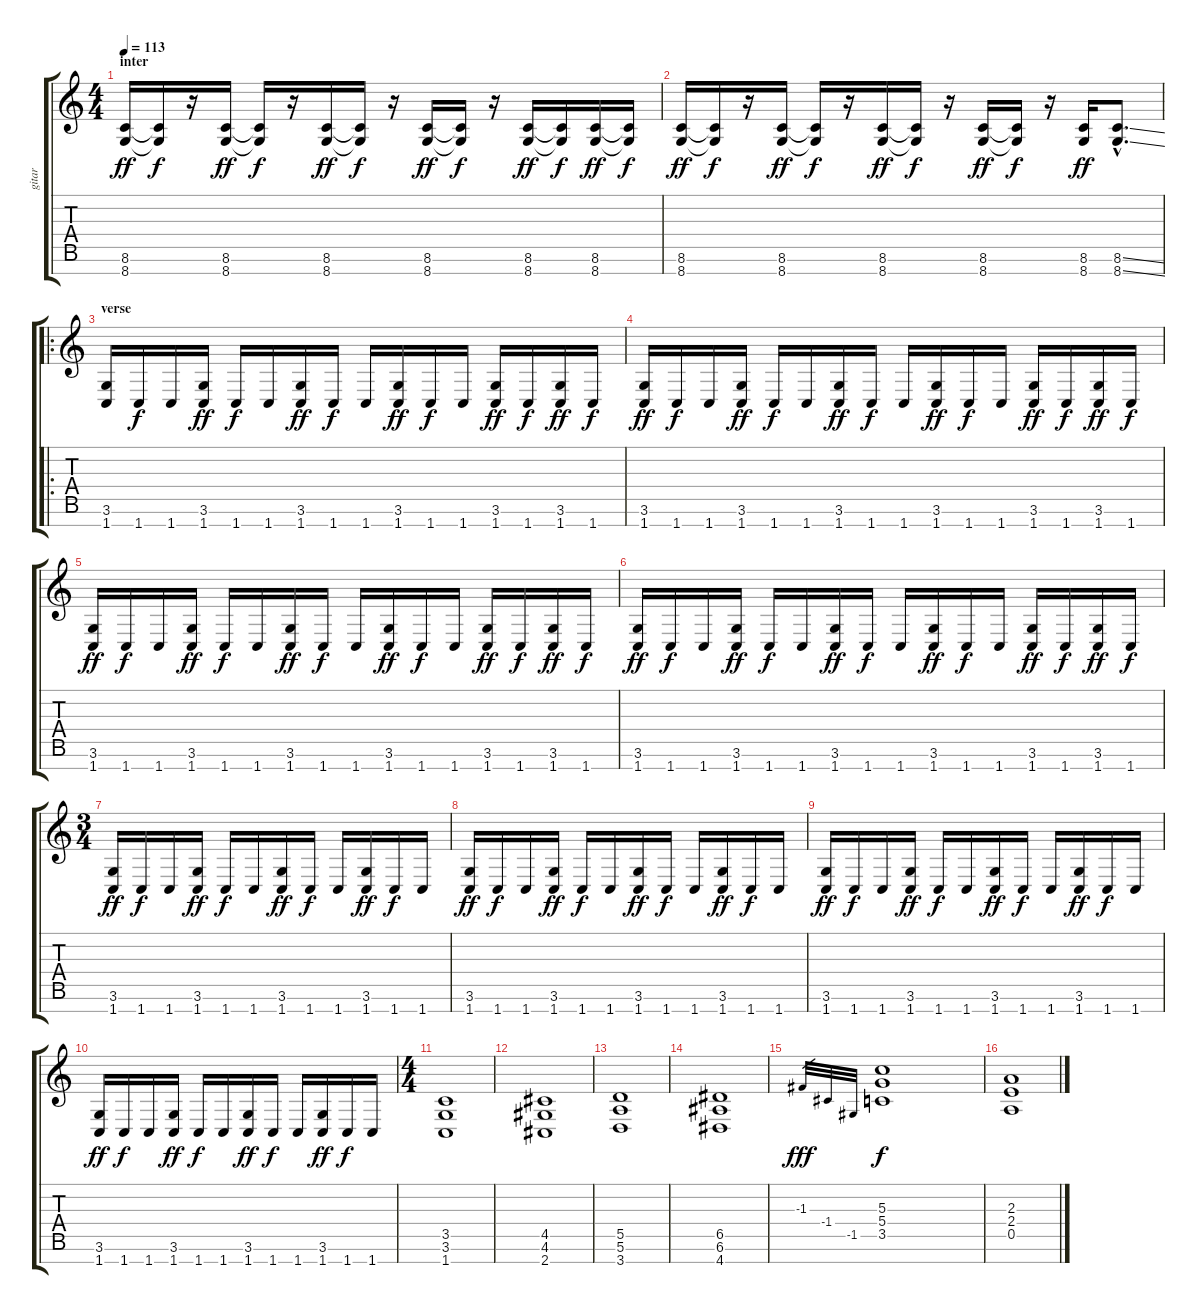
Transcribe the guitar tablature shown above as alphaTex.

\track ("gitar" "gitar") {instrument overdrivenguitar}
\staff {score tabs}
\tuning (E4 B3 G3 D3 A2 E2 B1) {hide}
\ts (4 4)
\section ("" "inter")
\tempo 113
\clef g2
\ks c
(8.6 8.7).16{dy ff} (8.6{t} 8.7{t}).16{dy f} r.16 (8.6 8.7).16{dy ff} (8.6{t} 8.7{t}).16{dy f} r.16 (8.6 8.7).16{dy ff} (8.6{t} 8.7{t}).16{dy f} r.16 (8.6 8.7).16{dy ff} (8.6{t} 8.7{t}).16{dy f} r.16 (8.6 8.7).16{dy ff} (8.6{t} 8.7{t}).16{dy f} (8.6 8.7).16{dy ff} (8.6{t} 8.7{t}).16{dy f} |
(8.6 8.7).16{dy ff} (8.6{t} 8.7{t}).16{dy f} r.16 (8.6 8.7).16{dy ff} (8.6{t} 8.7{t}).16{dy f} r.16 (8.6 8.7).16{dy ff} (8.6{t} 8.7{t}).16{dy f} r.16 (8.6 8.7).16{dy ff} (8.6{t} 8.7{t}).16{dy f} r.16 (8.6 8.7).16{dy ff} (8.6{ss hac} 8.7{ss hac}).8{d} |
\ro
\section ("" "verse")
(3.6 1.7).16 1.7.16{dy f} 1.7.16 (3.6 1.7).16{dy ff} 1.7.16{dy f} 1.7.16 (3.6 1.7).16{dy ff} 1.7.16{dy f} 1.7.16 (3.6 1.7).16{dy ff} 1.7.16{dy f} 1.7.16 (3.6 1.7).16{dy ff} 1.7.16{dy f} (3.6 1.7).16{dy ff} 1.7.16{dy f} |
(3.6 1.7).16{dy ff} 1.7.16{dy f} 1.7.16 (3.6 1.7).16{dy ff} 1.7.16{dy f} 1.7.16 (3.6 1.7).16{dy ff} 1.7.16{dy f} 1.7.16 (3.6 1.7).16{dy ff} 1.7.16{dy f} 1.7.16 (3.6 1.7).16{dy ff} 1.7.16{dy f} (3.6 1.7).16{dy ff} 1.7.16{dy f} |
(3.6 1.7).16{dy ff} 1.7.16{dy f} 1.7.16 (3.6 1.7).16{dy ff} 1.7.16{dy f} 1.7.16 (3.6 1.7).16{dy ff} 1.7.16{dy f} 1.7.16 (3.6 1.7).16{dy ff} 1.7.16{dy f} 1.7.16 (3.6 1.7).16{dy ff} 1.7.16{dy f} (3.6 1.7).16{dy ff} 1.7.16{dy f} |
(3.6 1.7).16{dy ff} 1.7.16{dy f} 1.7.16 (3.6 1.7).16{dy ff} 1.7.16{dy f} 1.7.16 (3.6 1.7).16{dy ff} 1.7.16{dy f} 1.7.16 (3.6 1.7).16{dy ff} 1.7.16{dy f} 1.7.16 (3.6 1.7).16{dy ff} 1.7.16{dy f} (3.6 1.7).16{dy ff} 1.7.16{dy f} |
\ts (3 4)
(3.6 1.7).16{dy ff} 1.7.16{dy f} 1.7.16 (3.6 1.7).16{dy ff} 1.7.16{dy f} 1.7.16 (3.6 1.7).16{dy ff} 1.7.16{dy f} 1.7.16 (3.6 1.7).16{dy ff} 1.7.16{dy f} 1.7.16 |
(3.6 1.7).16{dy ff} 1.7.16{dy f} 1.7.16 (3.6 1.7).16{dy ff} 1.7.16{dy f} 1.7.16 (3.6 1.7).16{dy ff} 1.7.16{dy f} 1.7.16 (3.6 1.7).16{dy ff} 1.7.16{dy f} 1.7.16 |
(3.6 1.7).16{dy ff} 1.7.16{dy f} 1.7.16 (3.6 1.7).16{dy ff} 1.7.16{dy f} 1.7.16 (3.6 1.7).16{dy ff} 1.7.16{dy f} 1.7.16 (3.6 1.7).16{dy ff} 1.7.16{dy f} 1.7.16 |
(3.6 1.7).16{dy ff} 1.7.16{dy f} 1.7.16 (3.6 1.7).16{dy ff} 1.7.16{dy f} 1.7.16 (3.6 1.7).16{dy ff} 1.7.16{dy f} 1.7.16 (3.6 1.7).16{dy ff} 1.7.16{dy f} 1.7.16 |
\ts (4 4)
(3.5 3.6 1.7).1 |
(4.5 4.6 2.7).1 |
(5.5 5.6 3.7).1 |
(6.5 6.6 4.7).1 |
-1.3.32{gr dy fff} -1.4.32{gr} -1.5.32{gr} (5.3 5.4 3.5).1{dy f} |
(2.3 2.4 0.5).1
